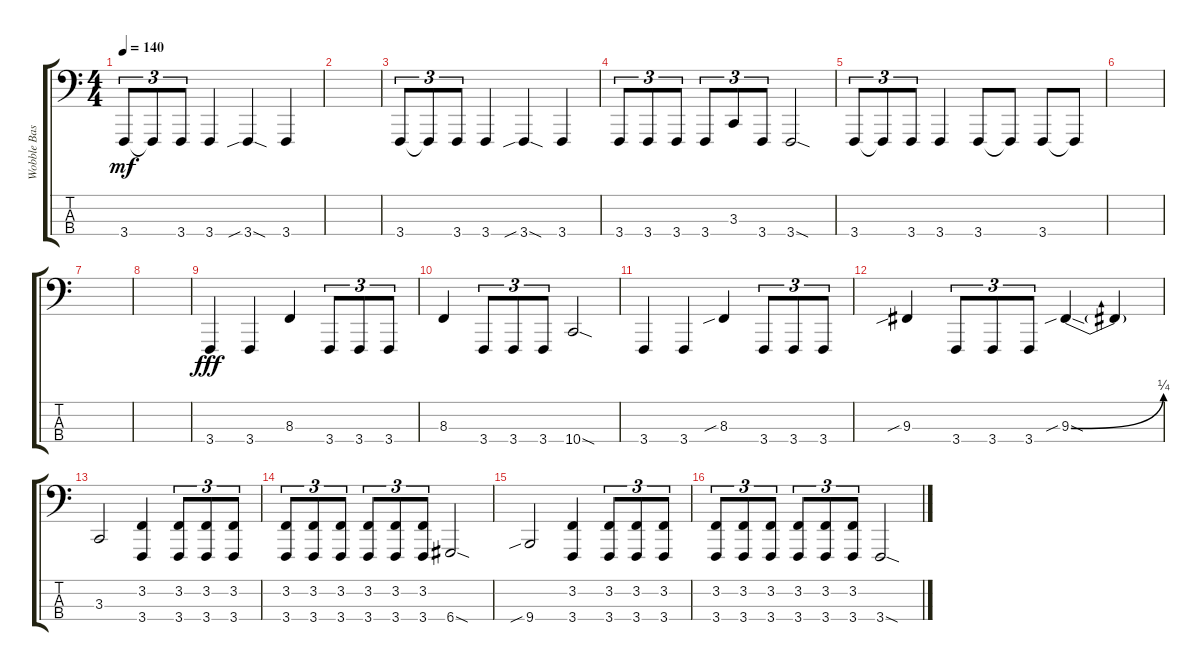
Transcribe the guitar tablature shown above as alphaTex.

\track ("Wobble Bass Low" "Wobble Bas") {instrument lead1square}
\staff {score tabs}
\tuning (G2 D2 A1 D1) {hide}
\ts (4 4)
\tempo 140
\clef f4
\ks c
3.4.8{tu (3 2) dy mf} 3.4{t}.8{tu (3 2)} 3.4.8{tu (3 2)} 3.4.4 3.4{sib sod}.4 3.4.4 |
|
3.4.8{tu (3 2)} 3.4{t}.8{tu (3 2)} 3.4.8{tu (3 2)} 3.4.4 3.4{sib sod}.4 3.4.4 |
3.4.8{tu (3 2)} 3.4.8{tu (3 2)} 3.4.8{tu (3 2)} 3.4.8{tu (3 2)} 3.3.8{tu (3 2)} 3.4.8{tu (3 2)} 3.4{sod}.2 |
3.4.8{tu (3 2)} 3.4{t}.8{tu (3 2)} 3.4.8{tu (3 2)} 3.4.4 3.4.8 3.4{t}.8 3.4.8 3.4{t}.8 |
|
|
|
3.4.4{dy fff} 3.4.4 8.3.4 3.4.8{tu (3 2)} 3.4.8{tu (3 2)} 3.4.8{tu (3 2)} |
8.3.4 3.4.8{tu (3 2)} 3.4.8{tu (3 2)} 3.4.8{tu (3 2)} 10.4{sod}.2 |
3.4.4 3.4.4 8.3{sib}.4 3.4.8{tu (3 2)} 3.4.8{tu (3 2)} 3.4.8{tu (3 2)} |
9.3{sib}.4 3.4.8{tu (3 2)} 3.4.8{tu (3 2)} 3.4.8{tu (3 2)} 9.3{be (bend 0 0 60 1) sib sod}.4 9.3{t}.4 |
3.3.2 (3.2 3.4).4 (3.2 3.4).8{tu (3 2)} (3.2 3.4).8{tu (3 2)} (3.2 3.4).8{tu (3 2)} |
(3.2 3.4).8{tu (3 2)} (3.2 3.4).8{tu (3 2)} (3.2 3.4).8{tu (3 2)} (3.2 3.4).8{tu (3 2)} (3.2 3.4).8{tu (3 2)} (3.2 3.4).8{tu (3 2)} 6.4{sod}.2 |
9.4{sib}.2 (3.2 3.4).4 (3.2 3.4).8{tu (3 2)} (3.2 3.4).8{tu (3 2)} (3.2 3.4).8{tu (3 2)} |
(3.2 3.4).8{tu (3 2)} (3.2 3.4).8{tu (3 2)} (3.2 3.4).8{tu (3 2)} (3.2 3.4).8{tu (3 2)} (3.2 3.4).8{tu (3 2)} (3.2 3.4).8{tu (3 2)} 3.4{sod}.2
